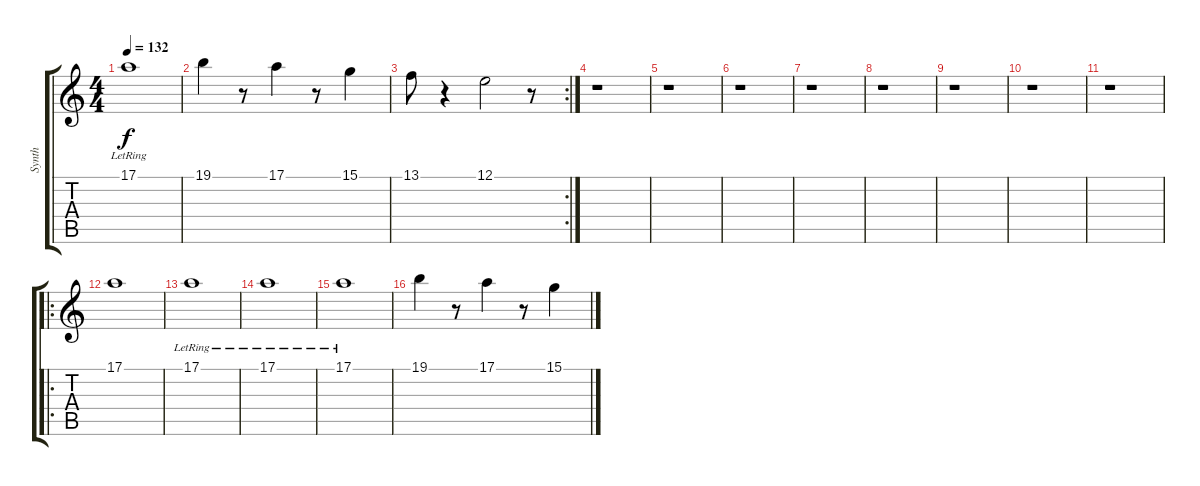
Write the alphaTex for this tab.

\track ("Synth" "Synth") {instrument synthbrass1}
\staff {score tabs}
\tuning (E4 B3 G3 D3 A2 E2) {hide}
\ts (4 4)
\tempo 132
\clef g2
\ks c
17.1{lr}.1{dy f} |
19.1.4 r.8 17.1.4 r.8 15.1.4 |
\rc 2
13.1.8 r.4 12.1.2 r.8 |
r.1 |
r.1 |
r.1 |
r.1 |
r.1 |
r.1 |
r.1 |
r.1 |
\ro
17.1.1 |
17.1{lr}.1 |
17.1{lr}.1 |
17.1{lr}.1 |
19.1.4 r.8 17.1.4 r.8 15.1.4
